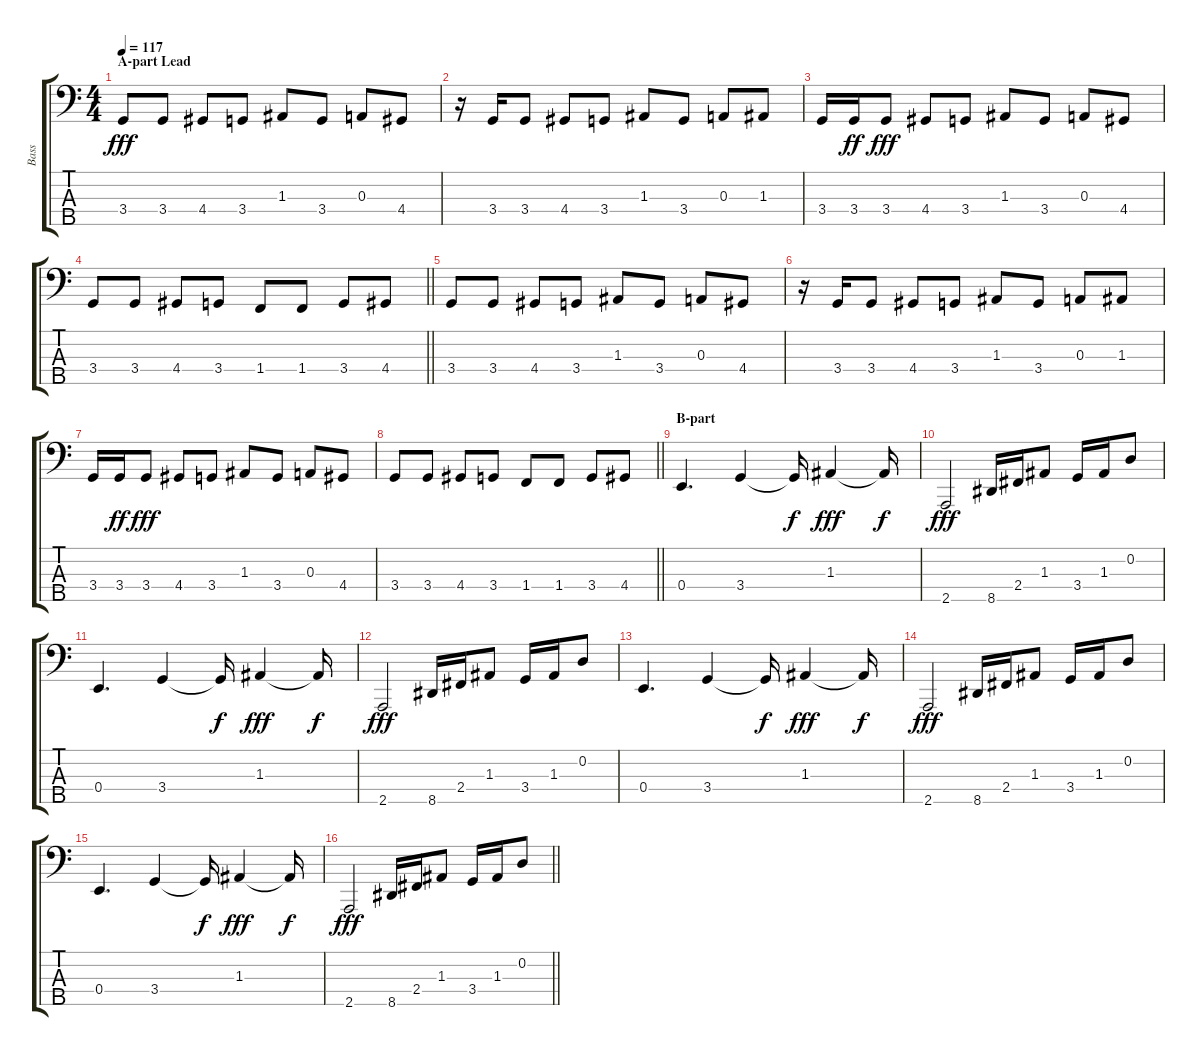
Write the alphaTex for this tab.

\track ("Bass" "Bass") {instrument electricbasspick}
\staff {score tabs}
\tuning (G2 D2 A1 E1 G0) {hide}
\ts (4 4)
\section ("" "A-part Lead")
\tempo 117
\clef f4
\ks c
3.4.8{dy fff} 3.4.8 4.4.8 3.4.8 1.3.8 3.4.8 0.3.8 4.4.8 |
r.16 3.4.16 3.4.8 4.4.8 3.4.8 1.3.8 3.4.8 0.3.8 1.3.8 |
3.4.16 3.4.16{dy ff} 3.4.8{dy fff} 4.4.8 3.4.8 1.3.8 3.4.8 0.3.8 4.4.8 |
\barLineRight lightlight
3.4.8 3.4.8 4.4.8 3.4.8 1.4.8 1.4.8 3.4.8 4.4.8 |
3.4.8 3.4.8 4.4.8 3.4.8 1.3.8 3.4.8 0.3.8 4.4.8 |
r.16 3.4.16 3.4.8 4.4.8 3.4.8 1.3.8 3.4.8 0.3.8 1.3.8 |
3.4.16 3.4.16{dy ff} 3.4.8{dy fff} 4.4.8 3.4.8 1.3.8 3.4.8 0.3.8 4.4.8 |
\barLineRight lightlight
3.4.8 3.4.8 4.4.8 3.4.8 1.4.8 1.4.8 3.4.8 4.4.8 |
\section ("" "B-part")
0.4.4{d} 3.4.4 3.4{t}.16{dy f} 1.3.4{dy fff} 1.3{t}.16{dy f} |
2.5.2{dy fff} 8.5.16 2.4.16 1.3.8 3.4.16 1.3.16 0.2.8 |
0.4.4{d} 3.4.4 3.4{t}.16{dy f} 1.3.4{dy fff} 1.3{t}.16{dy f} |
2.5.2{dy fff} 8.5.16 2.4.16 1.3.8 3.4.16 1.3.16 0.2.8 |
0.4.4{d} 3.4.4 3.4{t}.16{dy f} 1.3.4{dy fff} 1.3{t}.16{dy f} |
2.5.2{dy fff} 8.5.16 2.4.16 1.3.8 3.4.16 1.3.16 0.2.8 |
0.4.4{d} 3.4.4 3.4{t}.16{dy f} 1.3.4{dy fff} 1.3{t}.16{dy f} |
\barLineRight lightlight
2.5.2{dy fff} 8.5.16 2.4.16 1.3.8 3.4.16 1.3.16 0.2.8
